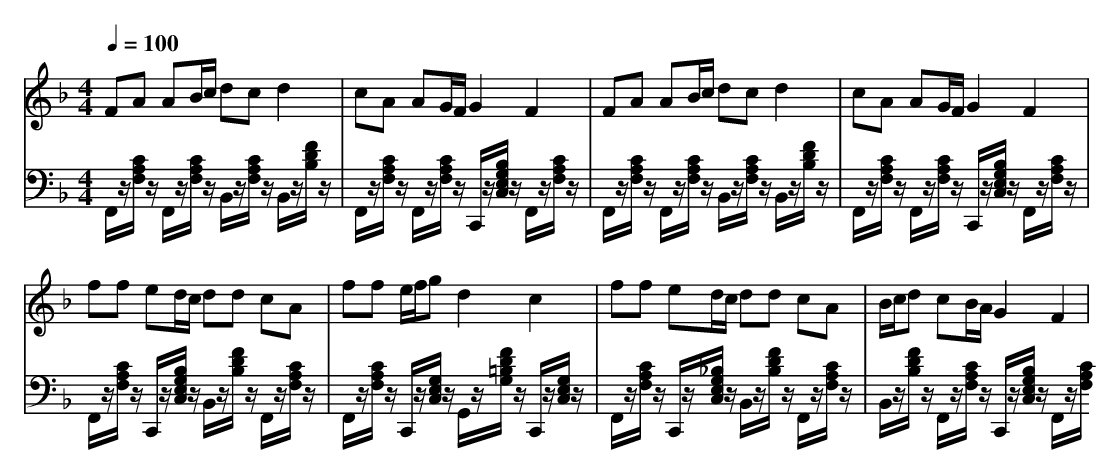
X:1
T:
M: 4/4
L: 1/8
Q:1/4=100
K:F % 1 flats
V:1
FA AB/2c/2 dc d2|cA AG/2F/2 G2 F2|FA AB/2c/2 dc d2|cA AG/2F/2 G2 F2|
ff ed/2c/2 dd cA|ff e/2f/2g d2 c2|ff ed/2c/2 dd cA|B/2c/2d cB/2A/2 G2 F2|
V:2
F,,/2z/2[C/2A,/2F,/2]z/2 F,,/2z/2[C/2A,/2F,/2]z/2 B,,/2z/2[C/2A,/2F,/2]z/2 B,,/2z/2[F/2D/2B,/2]z/2|F,,/2z/2[C/2A,/2F,/2]z/2 F,,/2z/2[C/2A,/2F,/2]z/2 C,,/2z/2[B,/2G,/2E,/2C,/2]z/2 F,,/2z/2[C/2A,/2F,/2]z/2|F,,/2z/2[C/2A,/2F,/2]z/2 F,,/2z/2[C/2A,/2F,/2]z/2 B,,/2z/2[C/2A,/2F,/2]z/2 B,,/2z/2[F/2D/2B,/2]z/2|F,,/2z/2[C/2A,/2F,/2]z/2 F,,/2z/2[C/2A,/2F,/2]z/2 C,,/2z/2[B,/2G,/2E,/2C,/2]z/2 F,,/2z/2[C/2A,/2F,/2]z/2|
F,,/2z/2[C/2A,/2F,/2]z/2 C,,/2z/2[B,/2G,/2E,/2C,/2]z/2 B,,/2z/2[F/2D/2B,/2]z/2 F,,/2z/2[C/2A,/2F,/2]z/2|F,,/2z/2[C/2A,/2F,/2]z/2 C,,/2z/2[G,/2E,/2C,/2]z/2 G,,/2z/2[F/2D/2=B,/2G,/2]z/2 C,,/2z/2[G,/2E,/2C,/2]z/2|F,,/2z/2[C/2A,/2F,/2]z/2 C,,/2z/2[_B,/2G,/2E,/2C,/2]z/2 B,,/2z/2[F/2D/2B,/2]z/2 F,,/2z/2[C/2A,/2F,/2]z/2|B,,/2z/2[F/2D/2B,/2]z/2 F,,/2z/2[C/2A,/2F,/2]z/2 C,,/2z/2[B,/2G,/2E,/2C,/2]z/2 F,,/2z/2[C/2A,/2F,/2]
